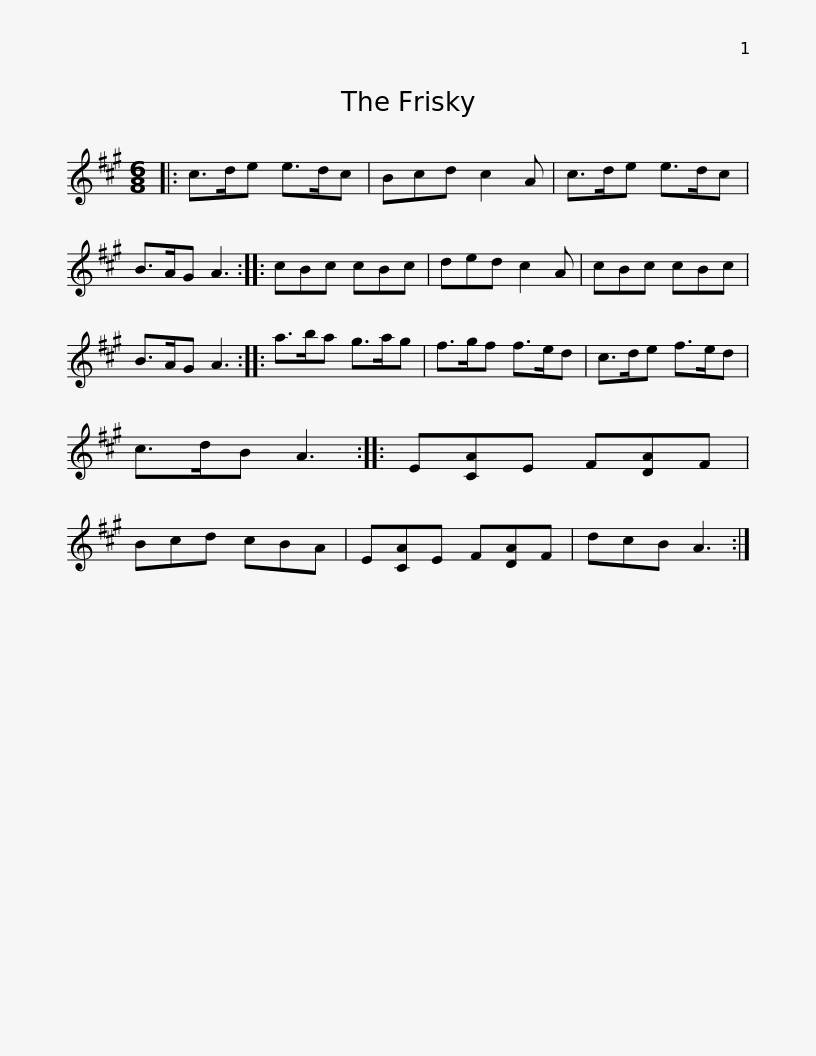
X:1
L:1/8
M:6/8
I:linebreak $
K:A
V:1 treble
V:1
|: c>de e>dc | Bcd c2 A | c>de e>dc | B>AG A3 :: cBc cBc | %5
 ded c2 A | cBc cBc |$ B>AG A3 :: a>ba g>ag | f>gf f>ed | %10
 c>de f>ed | c>dB A3 :: E[CA]E F[DA]F |$ Bcd cBA | E[CA]E F[DA]F | %15
 dcB A3 :| %16
